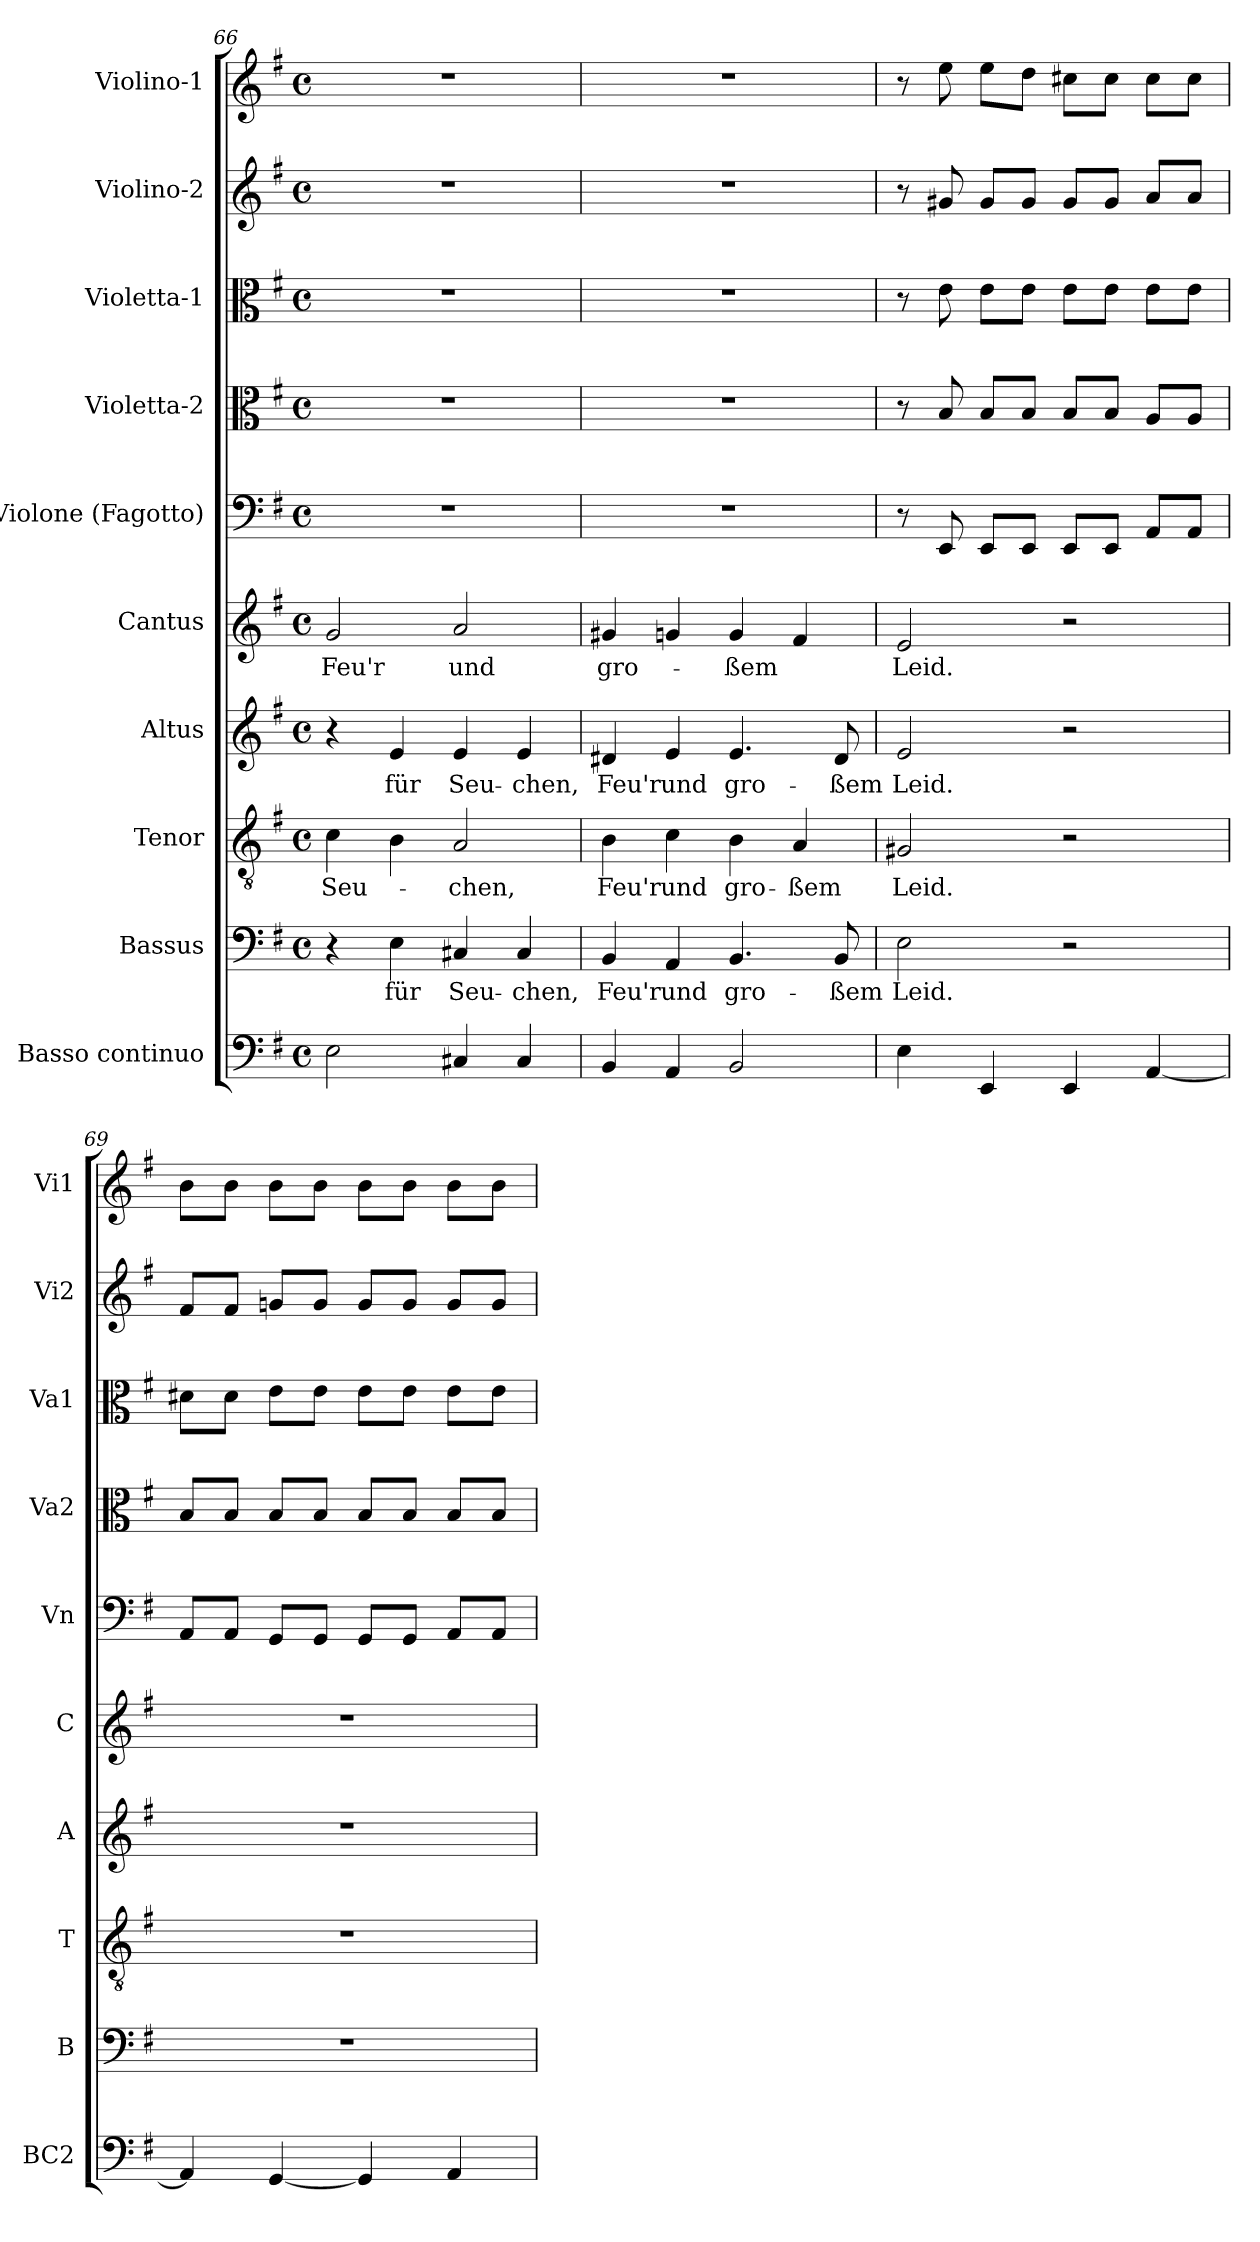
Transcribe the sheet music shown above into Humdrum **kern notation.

**kern	**kern	**text	**kern	**text	**kern	**text	**kern	**text	**kern	**kern	**kern	**kern	**kern
*part10	*part9	*part9	*part8	*part8	*part7	*part7	*part6	*part6	*part5	*part4	*part3	*part2	*part1
*staff10	*staff9	*staff9	*staff8	*staff8	*staff7	*staff7	*staff6	*staff6	*staff5	*staff4	*staff3	*staff2	*staff1
*I"Basso continuo	*I"Bassus	*	*I"Tenor	*	*I"Altus	*	*I"Cantus	*	*I"Violone (Fagotto)	*I"Violetta-2	*I"Violetta-1	*I"Violino-2	*I"Violino-1
*I'BC2	*I'B	*	*I'T	*	*I'A	*	*I'C	*	*I'Vn	*I'Va2	*I'Va1	*I'Vi2	*I'Vi1
!!LO:LB:g=z
*clefF4	*clefF4	*	*clefGv2	*	*clefG2	*	*clefG2	*	*clefF4	*clefC3	*clefC3	*clefG2	*clefG2
*k[f#]	*k[f#]	*	*k[f#]	*	*k[f#]	*	*k[f#]	*	*k[f#]	*k[f#]	*k[f#]	*k[f#]	*k[f#]
*G:	*G:	*	*G:	*	*G:	*	*G:	*	*G:	*G:	*G:	*G:	*G:
*M4/4	*M4/4	*	*M4/4	*	*M4/4	*	*M4/4	*	*M4/4	*M4/4	*M4/4	*M4/4	*M4/4
*met(c)	*met(c)	*	*met(c)	*	*met(c)	*	*met(c)	*	*met(c)	*met(c)	*met(c)	*met(c)	*met(c)
=66	=66	=66	=66	=66	=66	=66	=66	=66	=66	=66	=66	=66	=66
!	!	!	!	!LO:LY:b	!	!	!	!	!	!	!	!	!
!	!	!	!	!	!	!	!	!LO:LY:b	!	!	!	!	!
2E\	4r	.	4c\	Seu-	4r	.	2g/	Feu'r	1r	1r	1r	1r	1r
!	!	!LO:LY:b	!	!	!	!	!	!	!	!	!	!	!
!	!	!	!	!	!	!LO:LY:b	!	!	!	!	!	!	!
.	4E\	für	4B\	.	4e/	für	.	.	.	.	.	.	.
!	!	!LO:LY:b	!	!	!	!	!	!	!	!	!	!	!
!	!	!	!	!LO:LY:b	!	!	!	!	!	!	!	!	!
!	!	!	!	!	!	!LO:LY:b	!	!	!	!	!	!	!
!	!	!	!	!	!	!	!	!LO:LY:b	!	!	!	!	!
4C#X/	4C#X/	Seu-	2A/	-chen,	4e/	Seu-	2a/	und	.	.	.	.	.
!	!	!LO:LY:b	!	!	!	!	!	!	!	!	!	!	!
!	!	!	!	!	!	!LO:LY:b	!	!	!	!	!	!	!
4C#/	4C#/	-chen,	.	.	4e/	-chen,	.	.	.	.	.	.	.
=67	=67	=67	=67	=67	=67	=67	=67	=67	=67	=67	=67	=67	=67
!	!	!LO:LY:b	!	!	!	!	!	!	!	!	!	!	!
!	!	!	!	!LO:LY:b	!	!	!	!	!	!	!	!	!
!	!	!	!	!	!	!LO:LY:b	!	!	!	!	!	!	!
!	!	!	!	!	!	!	!	!LO:LY:b	!	!	!	!	!
4BB/	4BB/	Feu'r	4B\	Feu'r	4d#X/	Feu'r	4g#X/	gro-	1r	1r	1r	1r	1r
!	!	!LO:LY:b	!	!	!	!	!	!	!	!	!	!	!
!	!	!	!	!LO:LY:b	!	!	!	!	!	!	!	!	!
!	!	!	!	!	!	!LO:LY:b	!	!	!	!	!	!	!
4AA/	4AA/	und	4c\	und	4e/	und	4gn/	.	.	.	.	.	.
!	!	!LO:LY:b	!	!	!	!	!	!	!	!	!	!	!
!	!	!	!	!LO:LY:b	!	!	!	!	!	!	!	!	!
!	!	!	!	!	!	!LO:LY:b	!	!	!	!	!	!	!
!	!	!	!	!	!	!	!	!LO:LY:b	!	!	!	!	!
2BB/	4.BB/	gro-	4B\	gro-	4.e/	gro-	4g/	-ßem	.	.	.	.	.
!	!	!	!	!LO:LY:b	!	!	!	!	!	!	!	!	!
.	.	.	4A/	-ßem	.	.	4f#/	.	.	.	.	.	.
!	!	!LO:LY:b	!	!	!	!	!	!	!	!	!	!	!
!	!	!	!	!	!	!LO:LY:b	!	!	!	!	!	!	!
.	8BB/	-ßem	.	.	8d#/	-ßem	.	.	.	.	.	.	.
=68	=68	=68	=68	=68	=68	=68	=68	=68	=68	=68	=68	=68	=68
!	!	!LO:LY:b	!	!	!	!	!	!	!	!	!	!	!
!	!	!	!	!LO:LY:b	!	!	!	!	!	!	!	!	!
!	!	!	!	!	!	!LO:LY:b	!	!	!	!	!	!	!
!	!	!	!	!	!	!	!	!LO:LY:b	!	!	!	!	!
4E\	2E\	Leid.	2G#X/	Leid.	2e/	Leid.	2e/	Leid.	8r	8r	8r	8r	8r
.	.	.	.	.	.	.	.	.	8EE/	8B/	8e\	8g#X/	8ee\
4EE/	.	.	.	.	.	.	.	.	8EE/L	8B/L	8e\L	8g#/L	8ee\L
.	.	.	.	.	.	.	.	.	8EE/J	8B/J	8e\J	8g#/J	8dd\J
4EE/	2r	.	2r	.	2r	.	2r	.	8EE/L	8B/L	8e\L	8g#/L	8cc#X\L
.	.	.	.	.	.	.	.	.	8EE/J	8B/J	8e\J	8g#/J	8cc#\J
[<4AA/	.	.	.	.	.	.	.	.	8AA/L	8A/L	8e\L	8a/L	8cc#\L
.	.	.	.	.	.	.	.	.	8AA/J	8A/J	8e\J	8a/J	8cc#\J
=69	=69	=69	=69	=69	=69	=69	=69	=69	=69	=69	=69	=69	=69
4AA/]	1r	.	1r	.	1r	.	1r	.	8AA/L	8B/L	8d#X\L	8f#/L	8b\L
.	.	.	.	.	.	.	.	.	8AA/J	8B/J	8d#\J	8f#/J	8b\J
[<4GG/	.	.	.	.	.	.	.	.	8GG/L	8B/L	8e\L	8gn/L	8b\L
.	.	.	.	.	.	.	.	.	8GG/J	8B/J	8e\J	8g/J	8b\J
4GG/]	.	.	.	.	.	.	.	.	8GG/L	8B/L	8e\L	8g/L	8b\L
.	.	.	.	.	.	.	.	.	8GG/J	8B/J	8e\J	8g/J	8b\J
4AA/	.	.	.	.	.	.	.	.	8AA/L	8B/L	8e\L	8g/L	8b\L
.	.	.	.	.	.	.	.	.	8AA/J	8B/J	8e\J	8g/J	8b\J
=	=	=	=	=	=	=	=	=	=	=	=	=	=
*-	*-	*-	*-	*-	*-	*-	*-	*-	*-	*-	*-	*-	*-
